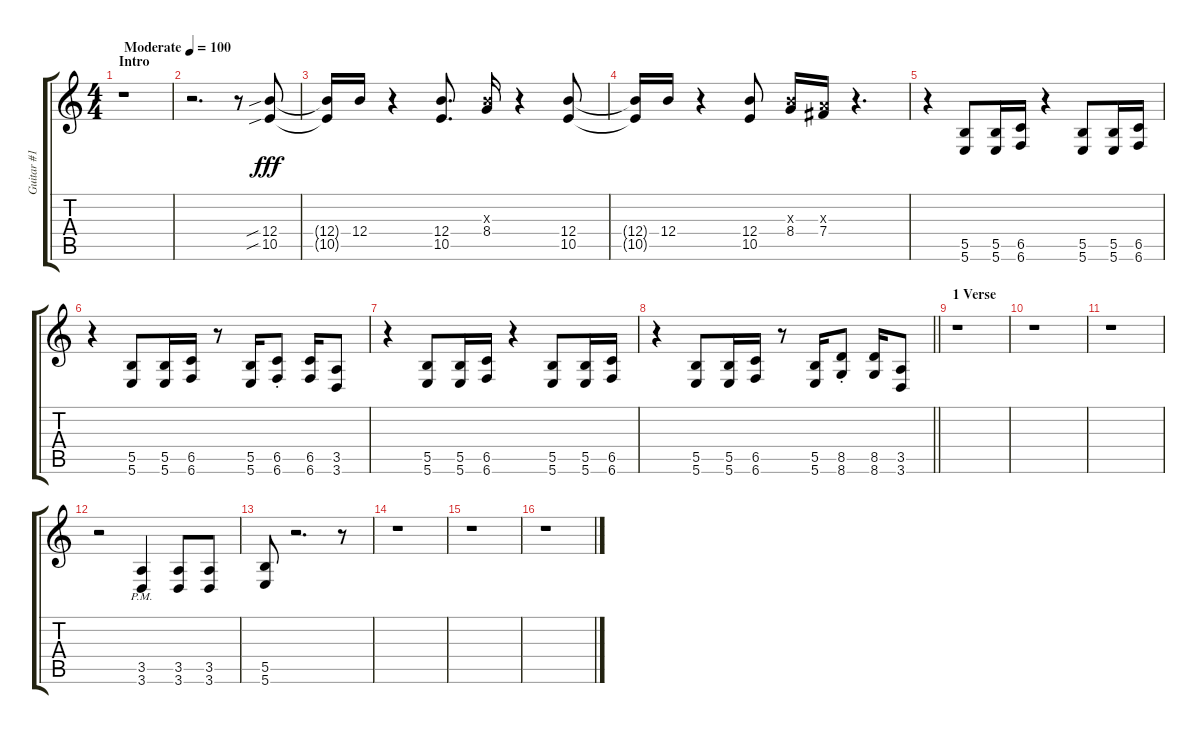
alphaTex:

\track ("Guitar #1" "Guitar #1") {instrument distortionguitar}
\staff {score tabs}
\tuning (Db4 Ab3 E3 B2 Gb2 B1) {hide}
\ts (4 4)
\section ("" "Intro")
\tempo (100 "Moderate")
\clef g2
\ks c
r.1{dy fff instrument distortionguitar} |
r.2{d} r.8 (12.4{sib} 10.5{sib}).8 |
(12.4{t} 10.5{t}).16 12.4.16 r.4 (12.4 10.5).8{d} (7.3{x} 8.4).16 r.4 (12.4 10.5).8 |
(12.4{t} 10.5{t}).16 12.4.16 r.4 (12.4 10.5).8 (7.3{x} 8.4).16 (5.3{x} 7.4).16 r.4{d} |
r.4 (5.5 5.6).8 (5.5 5.6).16 (6.5 6.6).16 r.4 (5.5 5.6).8 (5.5 5.6).16 (6.5 6.6).16 |
r.4 (5.5 5.6).8 (5.5 5.6).16 (6.5 6.6).16 r.8 (5.5 5.6).16 (6.5{st} 6.6{st}).8 (6.5 6.6).16 (3.5 3.6).8 |
r.4 (5.5 5.6).8 (5.5 5.6).16 (6.5 6.6).16 r.4 (5.5 5.6).8 (5.5 5.6).16 (6.5 6.6).16 |
\barLineRight lightlight
r.4 (5.5 5.6).8 (5.5 5.6).16 (6.5 6.6).16 r.8 (5.5 5.6).16 (8.5{st} 8.6{st}).8 (8.5 8.6).16 (3.5 3.6).8 |
\section ("" "1 Verse")
r.1 |
r.1 |
r.1 |
r.2 (3.5{pm} 3.6{pm}).4 (3.5 3.6).8 (3.5 3.6).8 |
(5.5 5.6).8 r.2{d} r.8 |
r.1 |
r.1 |
r.1
